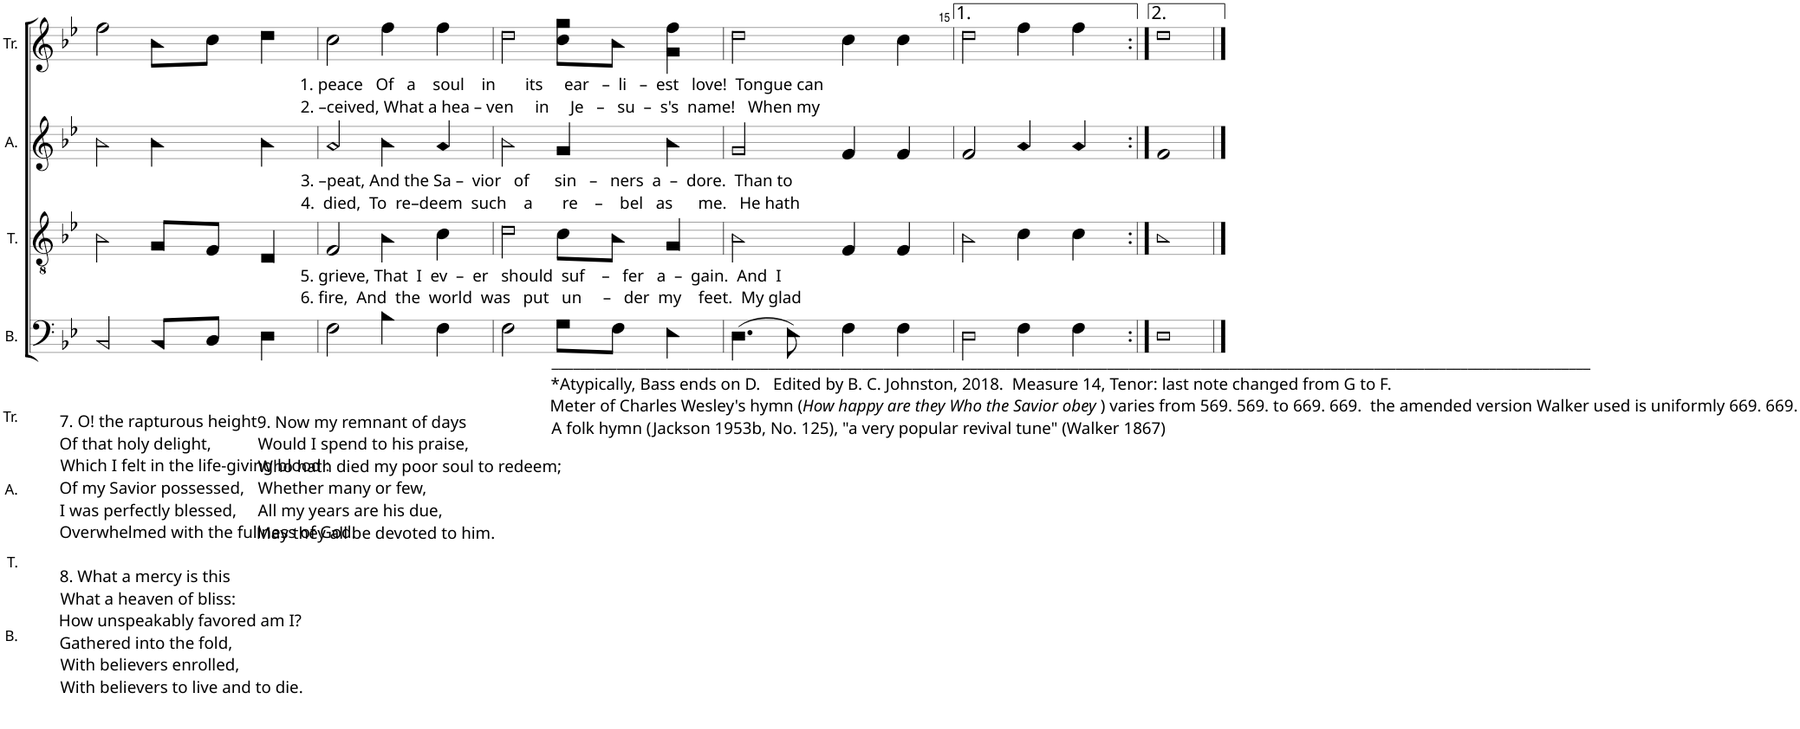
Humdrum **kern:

**kern	**kern	**kern	**kern
*part4	*part3	*part2	*part1
*staff4	*staff3	*staff2	*staff1
*I"B.	*I"T.	*I"A.	*I"Tr.
*I'B.	*I'T.	*I'A.	*I'Tr.
!!LO:PB:g=z
*clefF4	*clefGv2	*clefG2	*clefG2
*k[b-e-]	*k[b-e-]	*k[b-e-]	*k[b-e-]
*M4/4	*M4/4	*M4/4	*M4/4
*met(c)	*met(c)	*met(c)	*met(c)
=11	=11	=11	=11
2BB-!/	2B-!\	2b-!\	2ff!\
8BB-!/L	8G!/L	4b-!\	8b-!\L
8C!/J	8F!/J	.	8cc!\J
4D!\	4D!/	4b-!\	4dd!\
=12	=12	=12	=12
!	!	!	!LO:TX:b:t=1. peace   Of   a    soul    in       its     ear   –  li   –  est   love!  Tongue can
!	!	!	!LO:TX:b:t=2. –ceived, What a hea – ven     in     Je   –   su  –  s's  name!   When my
!	!	!LO:TX:b:t=3. –peat, And the Sa –  vior   of      sin   –   ners  a  –  dore.  Than to	!
!	!	!LO:TX:b:t=4.  died,  To  re–deem  such    a       re    –    bel   as      me.   He hath	!
!	!LO:TX:b:t=5. grieve, That  I  ev  –  er   should  suf    –   fer   a  –  gain.  And  I	!	!
!	!LO:TX:b:t=6. fire,  And  the  world  was   put   un     –   der  my    feet.  My glad	!	!
2F!\	2F!/	2a!/	2cc!\
4B-!\	4B-!\	4b-!\	4ff!\
4F!\	4c!\	4a!/	4ff!\
=13	=13	=13	=13
2F!\	2d!\	2b-!\	2dd!\
8G!\L	8c!\L	4g!/	8cc!\ 8gg!\L
8F!\J	8B-!\J	.	8b-!\J
4E-!\	4G!/	4b-!\	4g!\ 4ff!\
=14	=14	=14	=14
(4.D!\	2B-!\	2g!/	2dd!\
8E-!\)	.	.	.
4F!\	4F!/	4f!/	4cc!\
4F!\	4F!/	4f!/	4cc!\
=15	=15	=15	=15
!LO:TX:b:t=________________________________________________________________________________________________________________________________________________	!	!	!
!LO:TX:b:t=*Atypically, Bass ends on D.   Edited by B. C. Johnston, 2018.  Measure 14, Tenor&colon; last note changed from G to F.	!	!	!
!LO:TX:b:t=Meter of Charles Wesley's hymn (	!	!	!
!LO:TX:b:i:t=How happy are they Who the Savior obey	!	!	!
!LO:TX:b:t=) varies from 569. 569. to 669. 669.  the amended version Walker used is uniformly 669. 669.	!	!	!
!LO:TX:b:t=A folk hymn (Jackson 1953b, No. 125), "a very popular revival tune" (Walker 1867)	!	!	!
2D!\	2B-!\	2f!/	2dd!\
4F!\	4c!\	4a!/	4ff!\
4F!\	4c!\	4a!/	4ff!\
=16:|!	=16:|!	=16:|!	=16:|!
1D!	1B-!	1f!	1dd!
==	==	==	==
*-	*-	*-	*-
